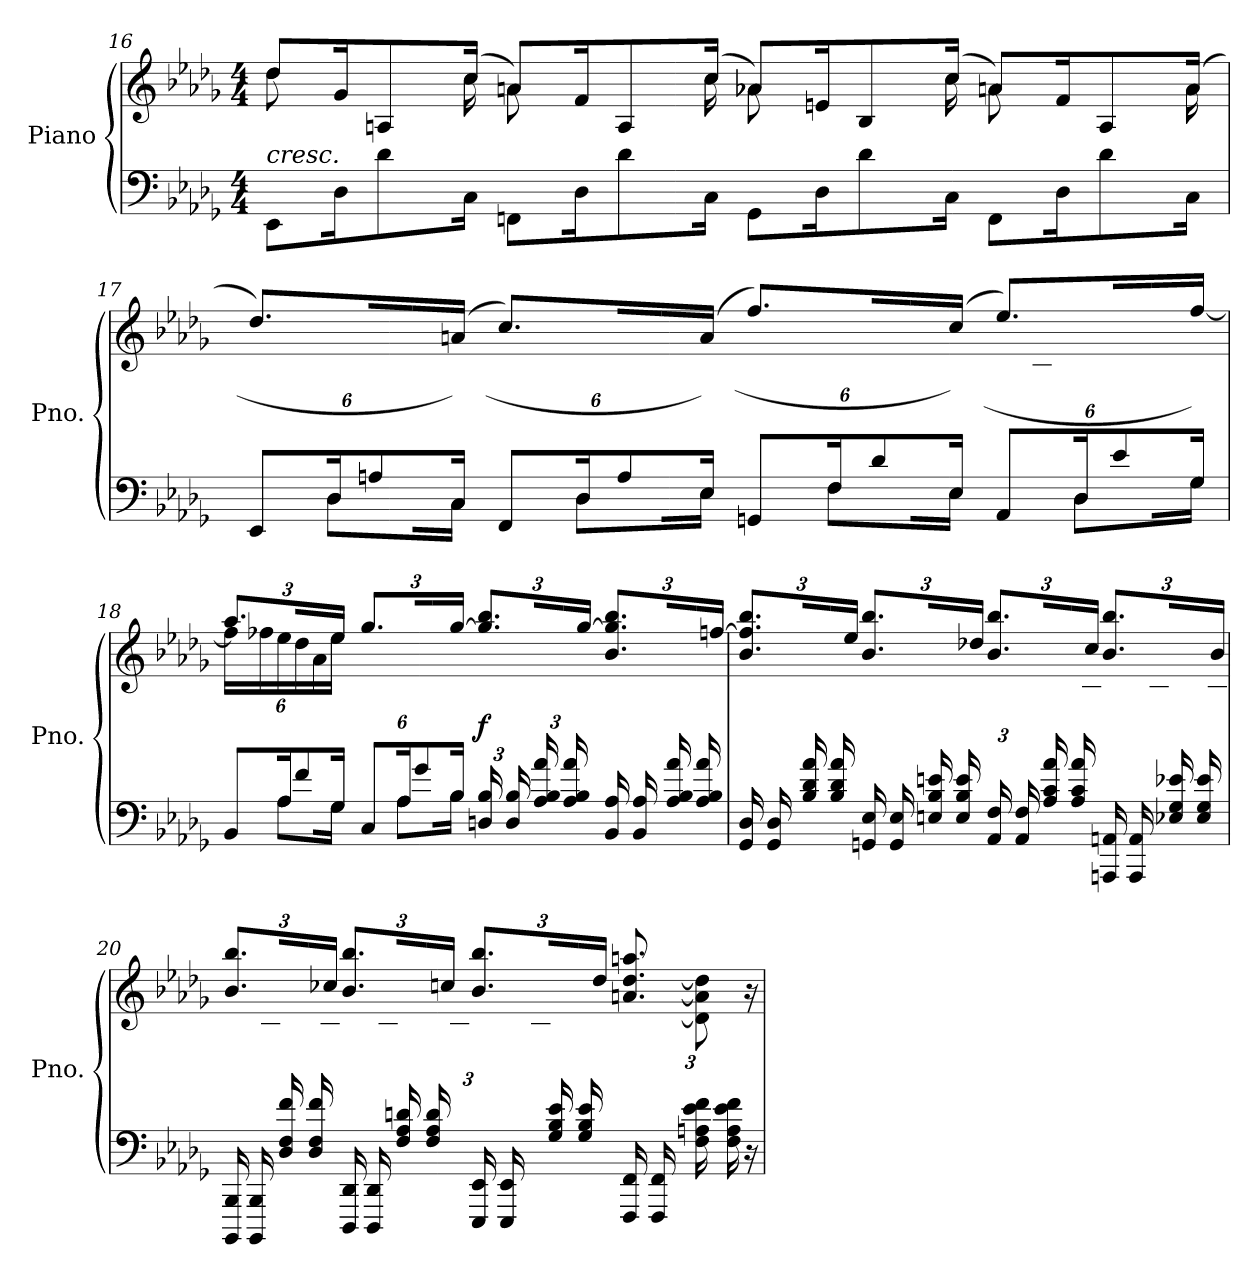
**kern	**kern	**dynam
*part1	*part1	*part1
*staff2	*staff1	*staff1/2
*I"Piano	*	*
*I'Pno.	*	*
!!LO:LB:g=z
*clefF4	*clefG2	*
*k[b-e-a-d-g-]	*k[b-e-a-d-g-]	*
*M4/4	*M4/4	*
*Xtuplet	*Xtuplet	*
=16	=16	=16
*	*^	*
!LO:TX:a:i:t=cresc.	!	!	!
12EE-\L	12dd-/L	12dd-\	.
24D-\K	24g-/K	24ryy	.
12d-\	12An/	24ryy	.
.	.	24ryy	.
24C\Jk	(>24cc/Jk	24cc\	.
12FFn\L	12an/L)	12a\	.
24D-\K	24f/K	24ryy	.
12d-\	12A/	24ryy	.
.	.	24ryy	.
24C\Jk	(>24cc/Jk	24cc\	.
12GG-\L	12a-X/L)	12a-\	.
24D-\K	24en/K	24ryy	.
12d-\	12B-/	24ryy	.
.	.	24ryy	.
24C\Jk	(>24cc/Jk	24cc\	.
12FF\L	12an/L)	12a\	.
24D-\K	24f/K	24ryy	.
12d-\	12A/	24ryy	.
.	.	24ryy	.
24C\Jk	(>24a/Jk	24a\	.
!!LO:LB:g=z	!!
=17	=17	=17	=17
*^	*	*	*
*	*	*	*tuplet	*
*	*	*	*Xbrackettup	*
12EE-/L	24ryy	12.dd-/L)	(<24dd-\LLyy	.
.	24ryy	.	24g-\	.
24D-/K	12D-\L	.	24f\	.
12An/	.	24ryy	24en\	.
.	24ryy	24ryy	24e-X\	.
24C/Jk	24C\Jk	(>24an/Jk	24a\JJ)	.
*	*	*Xtuplet	*	*
12FF/L	24ryy	12.cc/L)	(<24cc\LLyy	.
.	24ryy	.	24g-\	.
24D-/K	12D-\L	.	24f\	.
12A/	.	24ryy	24en\	.
.	24ryy	24ryy	24e-X\	.
24E-/Jk	24E-\Jk	(>24a/Jk	24an\JJ)	.
12GGn/L	24ryy	12.ff/L)	(<24ff\LLyy	.
.	24ryy	.	24cc\	.
24F/K	12F\L	.	24bn\	.
12d-/	.	24ryy	24b-X\	.
.	24ryy	24ryy	24f\	.
24E-/Jk	24E-\Jk	(>24cc/Jk	24cc\JJ)	.
12AA-/L	24ryy	12.ee-/L)	(<24ee-\LLyy	.
.	24ryy	.	24c\	.
24D-/K	12D-\L	.	24g-\	.
12e-/	.	24ryy	24b-\	.
.	24ryy	24ryy	24cc\	.
24G-/Jk	24G-\Jk	24ff/Jk	[24ff\JJ)	.
!!LO:LB:g=z
=18	=18	=18	=18	=18
*	*	*	*^	*
12BB-/L	24ryy	12.aa-/L	24ff\LL]	12%7ryy	.
.	24ryy	.	24ff-X\	.	.
24A-/K	12A-\L	.	24ee-\	.	.
12f/	.	24ryy	24dd-\	.	.
.	24ryy	24ryy	24a-\	.	.
24G-/Jk	24G-\Jk	24ee-/Jk	24ee-\JJ	.	.
12C/L	24ryy	12.gg-/L	24gg-\LLyy	.	.
.	24ryy	.	24e-\	.	.
24A-/K	12A-\L	.	24b-\	.	.
12g-/	.	24ryy	24cc\	.	.
.	24ryy	24ryy	24ee-\	.	.
24B-/Jk	24B-\Jk	[24gg-/Jk	24gg-\JJ	.	.
*tuplet	*	*	*	*	*
*Xbrackettup	*	*	*	*	*
!	!	!	!	!	!LO:DY:b
24Dn/ 24B-/LL	24ryy	12.gg-/] 12.bb-/L	2ryy	.	f
24D/ 24B-/	24%11ryy	.	.	.	.
24ryy	.	.	.	24g-\ 24b-\ 24gg-\JJ	.
24A-/ 24B-/ 24a-/LL	.	24ryy	.	12ryy	.
24A-/ 24B-/ 24a-/	.	24ryy	.	.	.
24ryy	.	[24gg-/Jk	.	24g-\ 24b-\ 24gg-\JJ	.
*Xtuplet	*	*	*	*	*
24BB-/ 24A-/LL	.	12.b-/ 12.gg-/] 12.bb-/L	.	12ryy	.
24BB-/ 24A-/	.	.	.	.	.
24ryy	.	.	.	24f\ 24b-\ 24ff\JJ	.
24A-/ 24B-/ 24a-/LL	.	24ryy	.	12ryy	.
24A-/ 24B-/ 24a-/	.	24ryy	.	.	.
24ryy	.	[24ffn/Jk	.	24f\ 24b-\ 24ff\JJ	.
*v	*v	*	*	*	*
*	*	*v	*v	*
!!LO:PB:g=z
=19	=19	=19	=19
24GG-/ 24D-/LL	12.b-/ 12.ff/] 12.bb-/L	12ryy	.
24GG-/ 24D-/	.	.	.
24ryy	.	24f-X\ 24b-\ 24ff-X\JJ	.
24B-/ 24d-/ 24a-/LL	24ryy	12ryy	.
24B-/ 24d-/ 24a-/	24ryy	.	.
24ryy	24ee-/Jk	24e-\ 24b-\ 24ee-\JJ	.
24GGn/ 24E-/LL	12.b-/ 12.bb-/L	12ryy	.
24GG/ 24E-/	.	.	.
24ryy	.	24dn\ 24b-\ 24ddn\JJ	.
24En/ 24B-/ 24en/LL	24ryy	12ryy	.
24E/ 24B-/ 24e/	24ryy	.	.
24ryy	24dd-/Jk	24d-X\ 24b-\ 24dd-X\JJ	.
24AA-/ 24F/LL	12.b-/ 12.bb-/L	12ryy	.
24AA-/ 24F/	.	.	.
24ryy	.	24d-\ 24a-\ 24dd-\JJ	.
24A-/ 24c/ 24a-/LL	24ryy	12ryy	.
24A-/ 24c/ 24a-/	24ryy	.	.
24ryy	24cc/Jk	24c\ 24a-\ 24cc\JJ	.
24AAAn/ 24AAn/LL	12.b-/ 12.bb-/L	12ryy	.
24AAA/ 24AA/	.	.	.
24ryy	.	24c-X\ 24g-\ 24cc-X\JJ	.
24E-X/ 24G-/ 24e-X/LL	24ryy	12ryy	.
24E-/ 24G-/ 24e-/	24ryy	.	.
24ryy	24b-/Jk	24B-\ 24g-\ 24b-\JJ	.
!!LO:LB:g=z	!!
=20	=20	=20	=20
24BBBB-/ 24BBB-/LL	12.b-/ 12.bb-/L	12ryy	.
24BBBB-/ 24BBB-/	.	.	.
24ryy	.	24B-\ 24f\ 24b-\JJ	.
24D-/ 24F/ 24f/LL	24ryy	12ryy	.
24D-/ 24F/ 24f/	24ryy	.	.
24ryy	24cc-X/Jk	24c-X\ 24f\ 24cc-X\JJ	.
24DDD-/ 24DD-/LL	12.b-/ 12.bb-/L	12ryy	.
24DDD-/ 24DD-/	.	.	.
24ryy	.	24c-\ 24f\ 24cc-\JJ	.
24F/ 24A-/ 24dn/LL	24ryy	12ryy	.
24F/ 24A-/ 24d/	24ryy	.	.
24ryy	24ccn/Jk	24cn\ 24g-\ 24b-\JJ	.
24EEE-/ 24EE-/LL	12.b-/ 12.bb-/L	12ryy	.
24EEE-/ 24EE-/	.	.	.
24ryy	.	24c\ 24g-\ 24b-\ 24ccn\JJ	.
24G-/ 24B-/ 24e-/LL	24ryy	12ryy	.
24G-/ 24B-/ 24e-/	24ryy	.	.
24ryy	24dd-/Jk	24d-X\ 24an\ 24dd-\JJ	.
24FFF/ 24FF/LL	12.an/ 12.dd-/ 12.aan/	12ryy	.
24FFF/ 24FF/	.	.	.
24ryy	.	[24d-\ [24a\ [24dd-\JJ	.
24F\ 24An\ 24e-\ 24f\LL	12d-\] 12a\] 12dd-\]	8ryy	.
24F\ 24A\ 24e-\ 24f\JJ	.	.	.
24r	24r	.	.
*	*v	*v	*
=	=	=
*-	*-	*-
